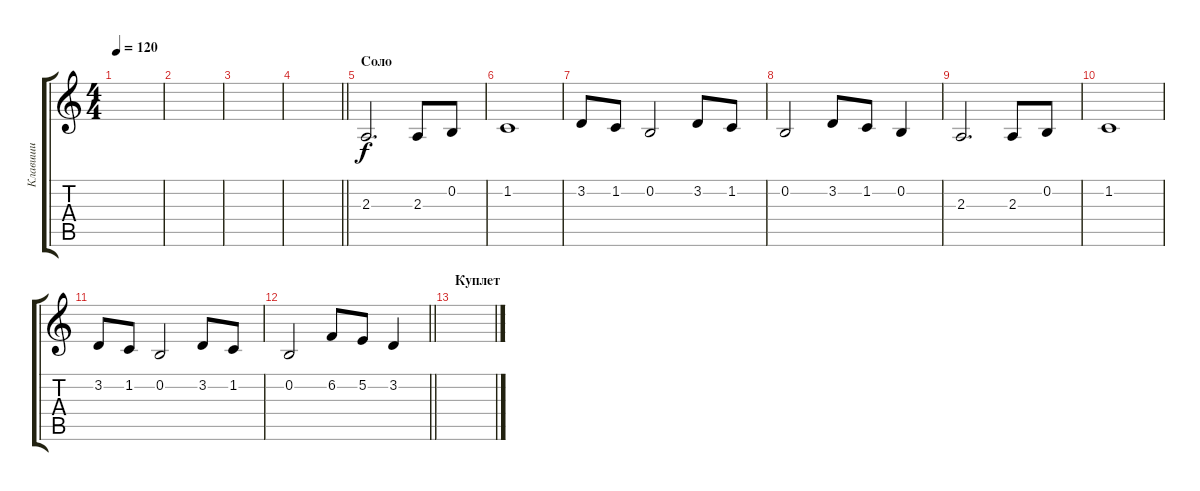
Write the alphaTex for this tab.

\track ("Клавиши" "Клавиши") {instrument drawbarorgan}
\staff {score tabs}
\tuning (E4 B3 G3 D3 A2 E2) {hide}
\ts (4 4)
\tempo 120
\clef g2
\ks c
|
|
|
\barLineRight lightlight
|
\section ("" "Соло")
2.3.2{d} 2.3.8 0.2.8 |
1.2.1 |
3.2.8 1.2.8 0.2.2 3.2.8 1.2.8 |
0.2.2 3.2.8 1.2.8 0.2.4 |
2.3.2{d} 2.3.8 0.2.8 |
1.2.1 |
3.2.8 1.2.8 0.2.2 3.2.8 1.2.8 |
\barLineRight lightlight
0.2.2 6.2.8 5.2.8 3.2.4 |
\section ("" "Куплет")
